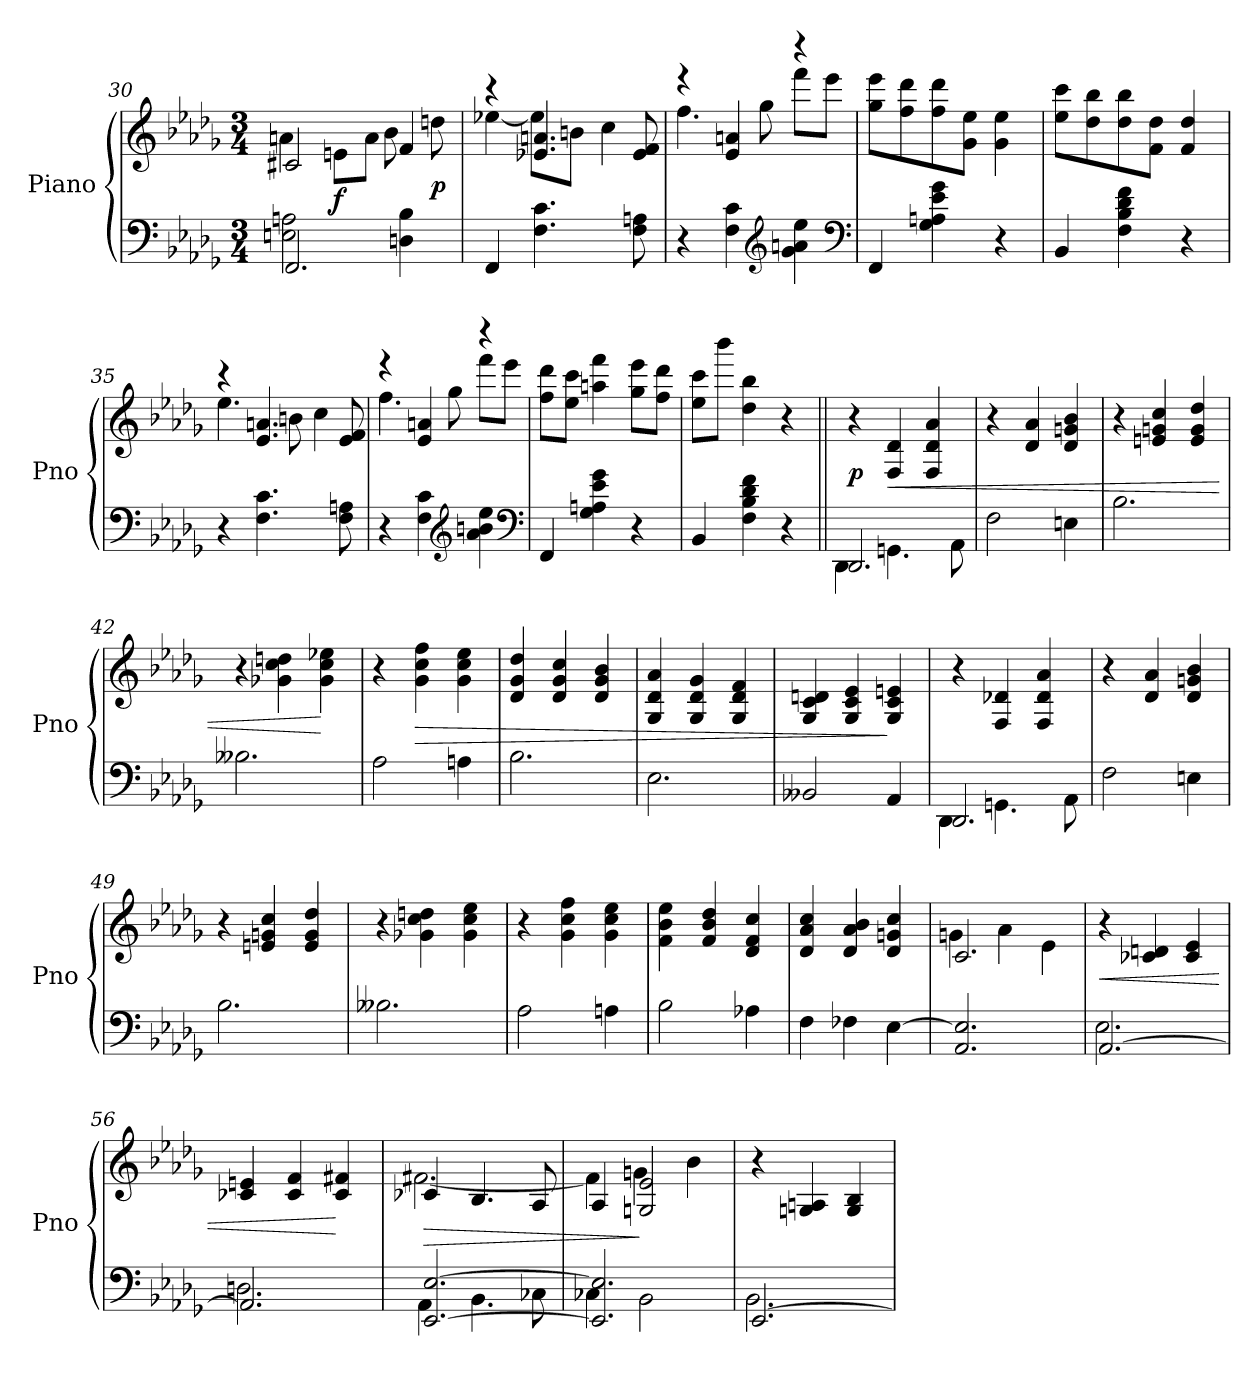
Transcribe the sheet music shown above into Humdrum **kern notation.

**kern	**kern	**dynam
*part1	*part1	*part1
*staff2	*staff1	*staff1/2
*I"Piano	*	*
*I'Pno	*	*
*clefF4	*clefG2	*
*k[b-e-a-d-g-]	*k[b-e-a-d-g-]	*
*b-:	*b-:	*
*M3/4	*M3/4	*
=30	=30	=30
*^	*^	*
2.FF	2En 2An	2c#X	4an	.
.	.	.	8enL	f
.	.	.	8aJ	.
.	4Dn 4B-	4f	8b-	.
.	.	.	8ddn	p
*v	*v	*	*	*
=31	=31	=31	=31
4FF	4r	[4ee-X	.
4.F 4.c	4.e-X 4.an	8ee-L]	.
.	.	8bnJ	.
.	.	4cc	.
8F 8An	8e- 8f	.	.
=32	=32	=32	=32
4r	4r	4.ff	.
4F 4c	4e- 4an	.	.
.	.	8gg-	.
*clefG2	*	*	*
4g- 4an 4ee-	4r	8fffL	.
.	.	8eee-J	.
*	*v	*v	*
*clefF4	*	*
=33	=33	=33
4FF	8gg- 8eee-L	.
.	8ff 8ddd-	.
4G- 4An 4e- 4g-	8ff 8ddd-	.
.	8g- 8ee-J	.
4r	4g- 4ee-	.
=34	=34	=34
4BB-	8ee- 8cccL	.
.	8dd- 8bb-	.
4F 4B- 4d- 4f	8dd- 8bb-	.
.	8f 8dd-J	.
4r	4f 4dd-	.
=35	=35	=35
*	*^	*
4r	4r	4.ee-	.
4.F 4.c	4.e- 4.an	.	.
.	.	8bn	.
.	.	4cc	.
8F 8An	8e- 8f	.	.
=36	=36	=36	=36
4r	4r	4.ff	.
4F 4c	4e- 4an	.	.
.	.	8gg-	.
*clefG2	*	*	*
4a- 4bn 4ee-	4r	8fffL	.
.	.	8eee-J	.
*	*v	*v	*
*clefF4	*	*
=37	=37	=37
4FF	8ff 8ddd-L	.
.	8ee- 8cccJ	.
4G- 4An 4e- 4g-	4aan 4fff	.
4r	8gg- 8eee-L	.
.	8ff 8ddd-J	.
=38	=38	=38
4BB-	8ee- 8cccL	.
.	8bbb-J	.
4F 4B- 4d- 4f	4dd- 4bb-	.
4r	4r	.
=39||	=39||	=39||
*^	*	*
2.DD-	4DD-	4r	p
.	4.GGn	4F 4d-	<
.	.	4F 4d- 4a-	.
.	8AA-	.	.
*v	*v	*	*
=40	=40	=40
2F	4r	.
.	4d- 4a-	.
4En	4d- 4gn 4b-	.
=41	=41	=41
2.B-	4r	.
.	4en 4gn 4cc	.
.	4e 4g 4dd-	.
=42	=42	=42
2.B--X	4r	.
.	4g-X 4cc 4ddn	.
.	4g- 4cc 4ee-X	[
=43	=43	=43
2A-	4r	.
.	4g- 4cc 4ff	>
4An	4g- 4cc 4ee-	.
=44	=44	=44
2.B-	4d- 4g- 4dd-	.
.	4d- 4g- 4cc	.
.	4d- 4g- 4b-	.
=45	=45	=45
2.E-	4G- 4d- 4a-	.
.	4G- 4d- 4g-	.
.	4G- 4d- 4f	.
=46	=46	=46
2BB--X	4G- 4c 4dn	.
.	4G- 4c 4e-	.
4AA-	4G- 4c 4en	]
=47	=47	=47
*^	*	*
2.DD-	4DD-	4r	.
.	4.GGn	4F 4d-X	.
.	.	4F 4d- 4a-	.
.	8AA-	.	.
*v	*v	*	*
=48	=48	=48
2F	4r	.
.	4d- 4a-	.
4En	4d- 4gn 4b-	.
=49	=49	=49
2.B-	4r	.
.	4en 4gn 4cc	.
.	4e 4g 4dd-	.
=50	=50	=50
2.B--X	4r	.
.	4g-X 4cc 4ddn	.
.	4g- 4cc 4ee-	.
=51	=51	=51
2A-	4r	.
.	4g- 4cc 4ff	.
4An	4g- 4cc 4ee-	.
=52	=52	=52
2B-	4f 4b- 4ee-	.
.	4f 4b- 4dd-	.
4A-X	4d- 4f 4cc	.
=53	=53	=53
4F	4d- 4a- 4cc	.
4F-X	4d- 4a- 4b-	.
[4E-	4d- 4gn 4cc	.
=54	=54	=54
*	*^	*
2.AA- 2.E-]	2.c	4gn	.
.	.	4a-	.
.	.	4e-	.
*	*v	*v	*
=55	=55	=55
*^	*	*
[2.AA-	2.E-	4r	<
.	.	4c-X 4dn	.
.	.	4c- 4e-	.
=56	=56	=56	=56
2.AA-]	2.Dn	4c-X 4en	.
.	.	4c- 4f	.
.	.	4c- 4f#X	[
=57	=57	=57	=57
*	*	*^	*
[2.EE- [2.E-	4AA-	4c-X	[2.f#X	>
.	4.BB-	4.B-	.	.
.	8C-X	8A-	.	.
=58	=58	=58	=58	=58
2.EE-] 2.E-]	4C-X	4A-	4f#]	.
.	2BB-	2Gn 2e-	4gn	]
.	.	.	4b-	.
*	*	*v	*v	*
=59	=59	=59	=59
[2.EE-	2.BB-	4r	.
.	.	4Gn 4An	.
.	.	4G 4B-	.
*v	*v	*	*
=	=	=
*-	*-	*-
